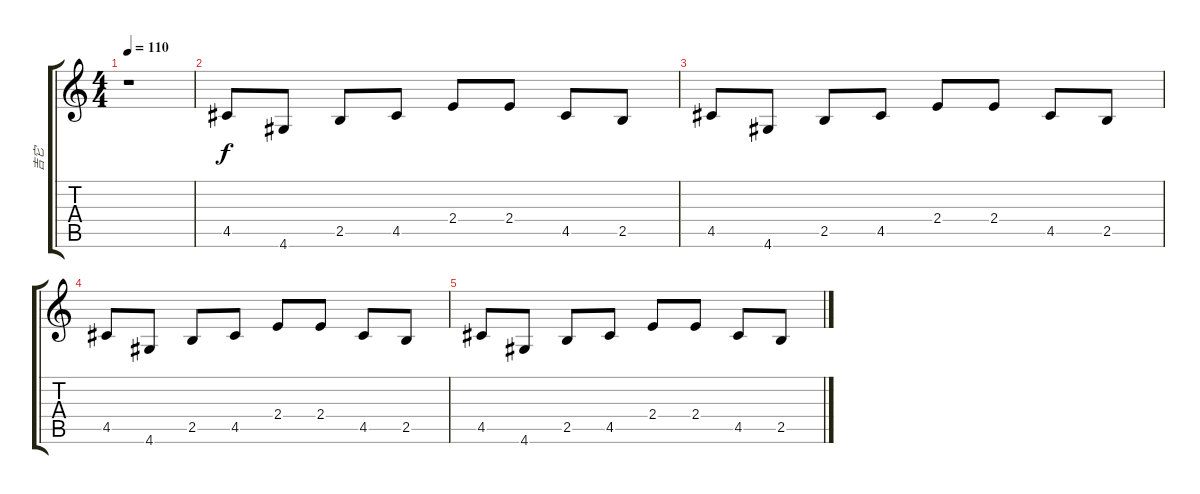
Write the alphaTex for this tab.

\track ("吉它" "吉它") {instrument distortionguitar}
\staff {score tabs}
\tuning (E4 B3 G3 D3 A2 E2) {hide}
\ts (4 4)
\tempo 110
\clef g2
\ks c
r.1{dy f instrument distortionguitar} |
4.5.8 4.6.8 2.5.8 4.5.8 2.4.8 2.4.8 4.5.8 2.5.8 |
4.5.8 4.6.8 2.5.8 4.5.8 2.4.8 2.4.8 4.5.8 2.5.8 |
4.5.8 4.6.8 2.5.8 4.5.8 2.4.8 2.4.8 4.5.8 2.5.8 |
4.5.8 4.6.8 2.5.8 4.5.8 2.4.8 2.4.8 4.5.8 2.5.8
